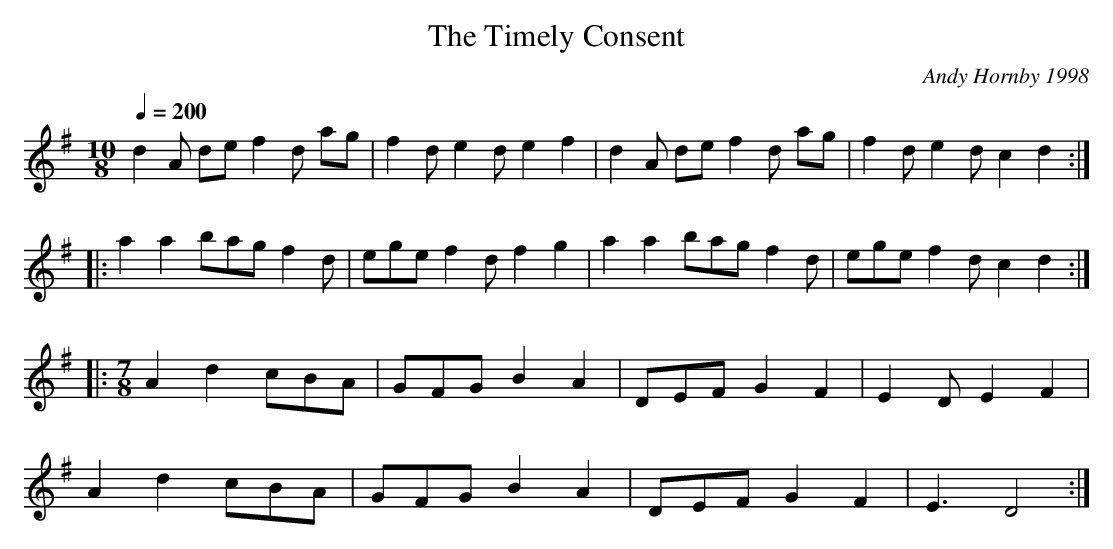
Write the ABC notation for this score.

X:1
T:The Timely Consent
C:Andy Hornby 1998
L:1/8
M:10/8
Q:1/4=200
K:G
d2A de f2d ag|f2d e2d e2f2|d2A de f2d ag|f2d e2d c2d2:|
|:a2a2bag f2d|ege f2d f2g2|a2a2bag f2d|ege f2d c2d2:|
|:[M:7/8]A2d2cBA|GFG B2A2|DEF G2F2|E2D E2F2|
A2d2cBA|GFG B2A2|DEF G2F2|E3D4:|
